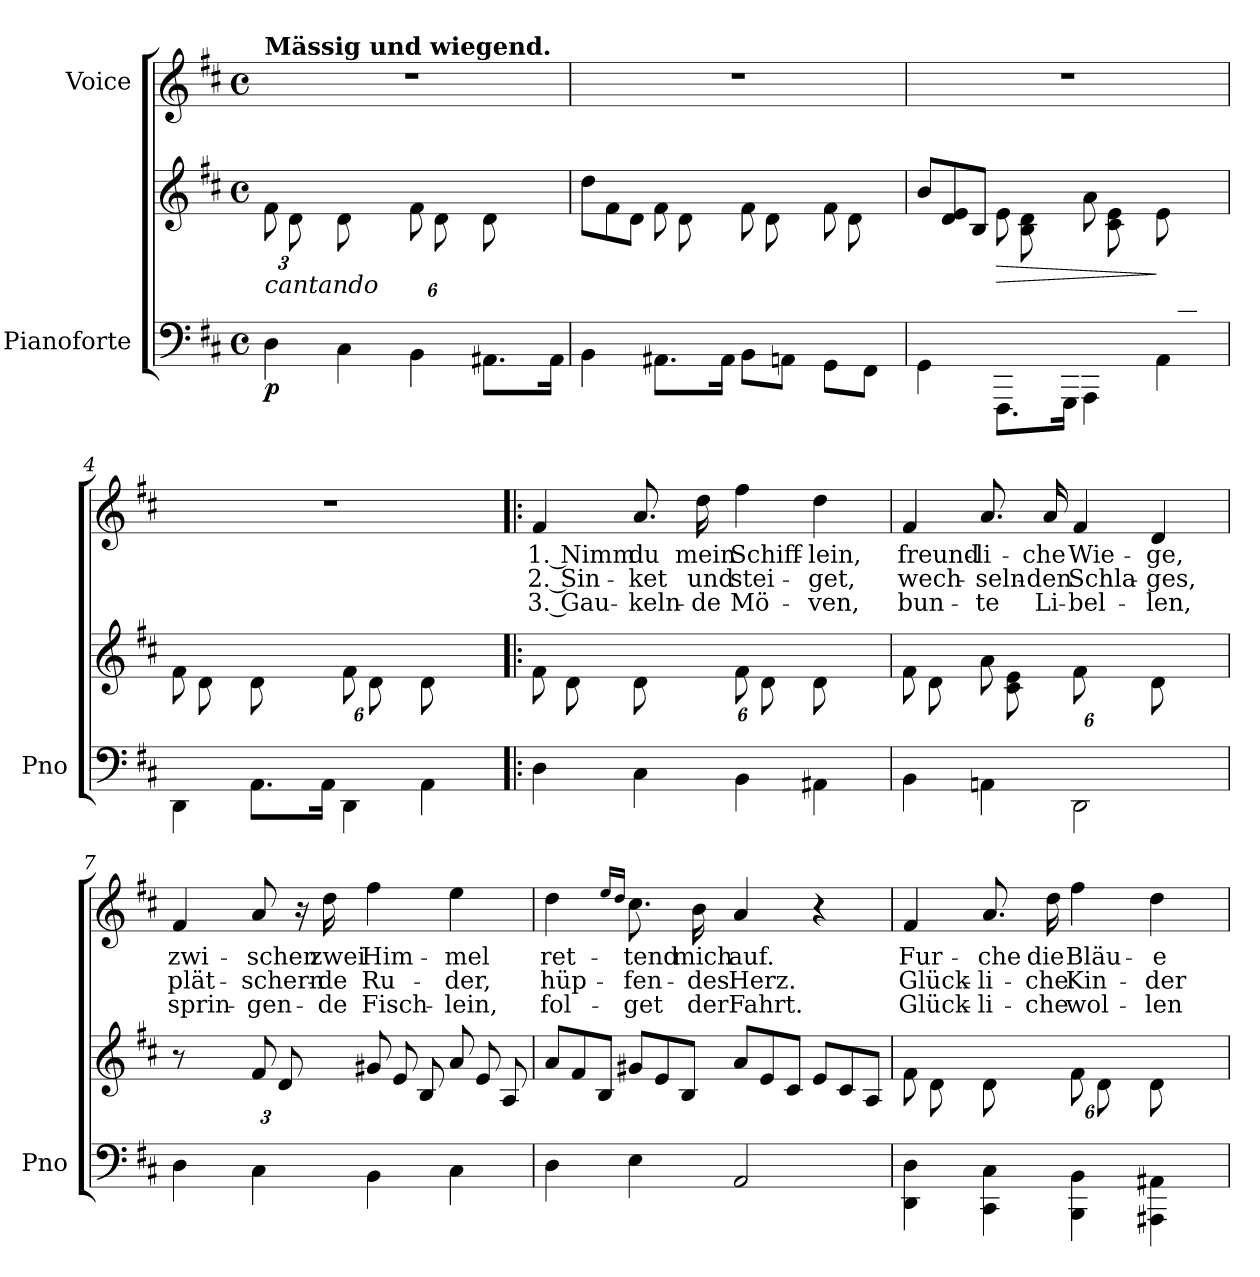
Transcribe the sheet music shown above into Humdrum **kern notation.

**kern	**kern	**dynam	**kern	**text	**text	**text
*part2	*part2	*part2	*part1	*part1	*part1	*part1
*staff3	*staff2	*staff2/3	*staff1	*staff1	*staff1	*staff1
*I"Pianoforte	*	*	*I"Voice	*	*	*
*I'Pno	*	*	*	*	*	*
*clefF4	*clefG2	*	*clefG2	*	*	*
*k[f#c#]	*k[f#c#]	*	*k[f#c#]	*	*	*
*M4/4	*M4/4	*	*M4/4	*	*	*
*met(c)	*met(c)	*	*met(c)	*	*	*
=1	=1	=1	=1	=1	=1	=1
*^	*	*	*	*	*	*
*	*	*Xbrackettup	*	*	*	*	*
!	!	!	!	!LO:TX:a:B:t=Mässig und wiegend.	!	!	!
!LO:TX:i:t=cantando	!	!	!	!	!	!	!
!	!	!	!LO:DY:b=2	!	!	!	!
6ryy	4D\	12f#\L	p	1r	.	.	.
.	.	12d\	.	.	.	.	.
12F#/J	.	12ryy	.	.	.	.	.
*	*	*Xtuplet	*	*	*	*	*
12ryy	4C#\	12d\L	.	.	.	.	.
12F#/	.	6ryy	.	.	.	.	.
12D/J	.	.	.	.	.	.	.
6ryy	4BB\	12f#\L	.	.	.	.	.
.	.	12d\	.	.	.	.	.
12F#/J	.	12ryy	.	.	.	.	.
12ryy	8.AA#X\L	12d\L	.	.	.	.	.
12F#/	.	6ryy	.	.	.	.	.
12D/J	.	.	.	.	.	.	.
.	16AA#\Jk	.	.	.	.	.	.
=2	=2	=2	=2	=2	=2	=2	=2
12%5ryy	4BB\	12dd\L	.	1r	.	.	.
.	.	12f#\	.	.	.	.	.
.	.	12d\J	.	.	.	.	.
.	8.AA#X\L	12f#\L	.	.	.	.	.
.	.	12d\	.	.	.	.	.
12F#/J	.	12ryy	.	.	.	.	.
.	16AA#\Jk	.	.	.	.	.	.
6ryy	8BB\L	12f#\L	.	.	.	.	.
.	.	12d\	.	.	.	.	.
.	8AAn\J	.	.	.	.	.	.
12F#/J	.	12ryy	.	.	.	.	.
6ryy	8GG\L	12f#\L	.	.	.	.	.
.	.	12d\	.	.	.	.	.
.	8FF#\J	.	.	.	.	.	.
12F#/J	.	12ryy	.	.	.	.	.
=3	=3	=3	=3	=3	=3	=3	=3
12%5ryy	4GG\	12b/L	.	1r	.	.	.
.	.	12d/ 12e/	.	.	.	.	.
.	.	12B/J	.	.	.	.	.
!	!	!	!LO:HP:b	!	!	!	!
.	8.FFF#\L	12e\L	>	.	.	.	.
.	.	12B\ 12d\	.	.	.	.	.
12E/J	.	12ryy	.	.	.	.	.
.	16GGG\Jk	.	.	.	.	.	.
6ryy	4AAA\	12a\L	.	.	.	.	.
.	.	12c#\ 12e\	.	.	.	.	.
12G/J	.	12ryy	.	.	.	.	.
12ryy	4AA\	12e\L	]	.	.	.	.
12G/ 12c#/	.	6ryy	.	.	.	.	.
12E/J	.	.	.	.	.	.	.
=4	=4	=4	=4	=4	=4	=4	=4
6ryy	4DD\	12f#\L	.	1r	.	.	.
.	.	12d\	.	.	.	.	.
12F#/J	.	12ryy	.	.	.	.	.
12ryy	8.AA\L	12d\L	.	.	.	.	.
12F#/	.	6ryy	.	.	.	.	.
12D/J	.	.	.	.	.	.	.
.	16AA\Jk	.	.	.	.	.	.
6ryy	4DD\	12f#\L	.	.	.	.	.
.	.	12d\	.	.	.	.	.
12F#/J	.	12ryy	.	.	.	.	.
12ryy	4AA\	12d\L	.	.	.	.	.
12F#/	.	6ryy	.	.	.	.	.
12D/J	.	.	.	.	.	.	.
=5!|:	=5!|:	=5!|:	=5!|:	=5!|:	=5!|:	=5!|:	=5!|:
6ryy	4D\	12f#\L	.	4f#/	1. Nimm	2. Sin-	3. Gau-
.	.	12d\	.	.	.	.	.
12F#/J	.	12ryy	.	.	.	.	.
12ryy	4C#\	12d\L	.	8.a/	du	-ket	-keln-
12F#/	.	6ryy	.	.	.	.	.
12D/J	.	.	.	.	.	.	.
.	.	.	.	16dd\	mein	und	-de
6ryy	4BB\	12f#\L	.	4ff#\	Schiff-	stei-	Mö-
.	.	12d\	.	.	.	.	.
12F#/J	.	12ryy	.	.	.	.	.
12ryy	4AA#X\	12d\L	.	4dd\	-lein,	-get,	-ven,
12F#/	.	6ryy	.	.	.	.	.
12D/J	.	.	.	.	.	.	.
=6	=6	=6	=6	=6	=6	=6	=6
6ryy	4BB\	12f#\L	.	4f#/	freund-	wech-	bun-
.	.	12d\	.	.	.	.	.
12F#/J	.	12ryy	.	.	.	.	.
6ryy	4AAn\	12a\L	.	8.a/	-li-	-seln-	-te
.	.	12c#\ 12e\	.	.	.	.	.
12G/J	.	12ryy	.	.	.	.	.
.	.	.	.	16a/	-che	-den	Li-
12ryy	2DD\	12f#\L	.	4f#/	Wie-	Schla-	-bel-
12A/	.	6ryy	.	.	.	.	.
12F#/J	.	.	.	.	.	.	.
12ryy	.	12d\L	.	4d/	-ge,	-ges,	-len,
12F#/	.	6ryy	.	.	.	.	.
12D/J	.	.	.	.	.	.	.
=7	=7	=7	=7	=7	=7	=7	=7
12ryy	4D\	12r	.	4f#/	zwi-	plät-	sprin-
12F#/L	.	6ryy	.	.	.	.	.
12A/J	.	.	.	.	.	.	.
6ryy	4C#\	12f#/L	.	8a/	-schen	-schern-	-gen-
.	.	12d/	.	.	.	.	.
.	.	.	.	16r	.	.	.
12F#/J	.	12ryy	.	.	.	.	.
.	.	.	.	16dd\	zwei	-de	-de
2ryy	4BB\	12g#X/L	.	4ff#\	Him-	Ru-	Fisch-
.	.	12e/	.	.	.	.	.
.	.	12B/J	.	.	.	.	.
.	4C#\	12a/L	.	4ee\	-mel	-der,	-lein,
.	.	12e/	.	.	.	.	.
.	.	12A/J	.	.	.	.	.
*v	*v	*	*	*	*	*	*
=8	=8	=8	=8	=8	=8	=8
4D\	12a/L	.	4dd\	ret-	hüp-	fol-
.	12f#/	.	.	.	.	.
.	12B/J	.	.	.	.	.
.	.	.	16qee/LL	.	.	.
.	.	.	16qdd/JJ	.	.	.
4E\	12g#X/L	.	8.cc#\	-tend	-fen-	-get
.	12e/	.	.	.	.	.
.	12B/J	.	.	.	.	.
.	.	.	16b\	mich	-des	der
2AA/	12a/L	.	4a/	auf.	Herz.	Fahrt.
.	12e/	.	.	.	.	.
.	12c#/J	.	.	.	.	.
.	12e/L	.	4r	.	.	.
.	12c#/	.	.	.	.	.
.	12A/J	.	.	.	.	.
=9	=9	=9	=9	=9	=9	=9
*^	*	*	*	*	*	*
6ryy	4DD\ 4D\	12f#\L	.	4f#/	Fur-	Glück-	Glück-
.	.	12d\	.	.	.	.	.
12F#/J	.	12ryy	.	.	.	.	.
12ryy	4CC#\ 4C#\	12d\L	.	8.a/	-che	-li-	-li-
12F#/	.	6ryy	.	.	.	.	.
12D/J	.	.	.	.	.	.	.
.	.	.	.	16dd\	die	-che	-che
6ryy	4BBB\ 4BB\	12f#\L	.	4ff#\	Bläu-	Kin-	wol-
.	.	12d\	.	.	.	.	.
12F#/J	.	12ryy	.	.	.	.	.
12ryy	4AAA#X\ 4AA#X\	12d\L	.	4dd\	-e	-der	-len
12F#/	.	6ryy	.	.	.	.	.
12D/J	.	.	.	.	.	.	.
*v	*v	*	*	*	*	*	*
=	=	=	=	=	=	=
*-	*-	*-	*-	*-	*-	*-
